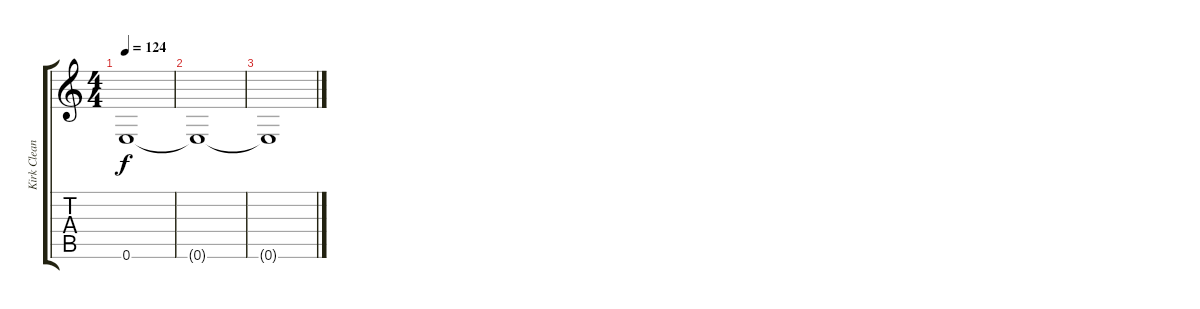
\track ("Kirk Clean" "Kirk Clean") {instrument electricguitarclean}
\staff {score tabs}
\tuning (E4 B3 G3 D3 A2 E2) {hide}
\ts (4 4)
\tempo 124
\clef g2
\ks c
0.6{t}.1{dy f} |
0.6{t}.1 |
0.6{t}.1
